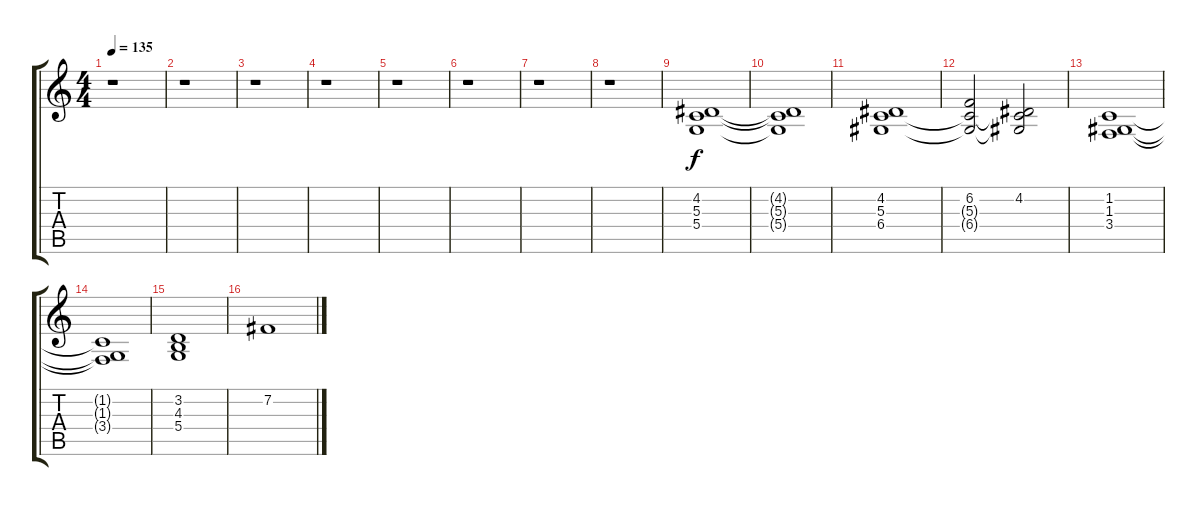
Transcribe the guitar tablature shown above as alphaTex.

\track "" {instrument stringensemble1}
\staff {score tabs}
\tuning (E4 B3 G3 D3 A2 E2) {hide}
\ts (4 4)
\tempo 135
\clef g2
\ks c
r.1{dy f} |
r.1 |
r.1 |
r.1 |
r.1 |
r.1 |
r.1 |
r.1 |
(4.2 5.3 5.4).1 |
(4.2{t} 5.3{t} 5.4{t}).1 |
(4.2 5.3 6.4).1 |
(6.2 5.3{t} 6.4{t}).2 (4.2 5.3{t} 6.4{t}).2 |
(1.2 1.3 3.4).1 |
(1.2{t} 1.3{t} 3.4{t}).1 |
(3.2 4.3 5.4).1 |
7.2.1
